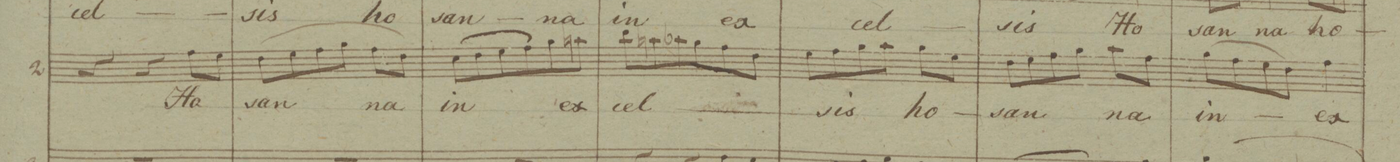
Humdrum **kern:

**kern	**text	**dynam
*I"2.	*	*
*clefC3	*	*
*k[b-]	*	*
*M3/4	*	*
4r	.	.
4r	.	.
8g\L	Ho-	.
8f\J	.	.
=29	=29	=29
(8e\L	-san-	.
8f\	.	.
8g\	.	.
8a\J	.	.
8g\L	-na	.
8e\J)	.	.
=30	=30	=30
(8d\L	in	.
8e\	.	.
8f\	.	.
8g\)	.	.
8a\	ex-	.
8bn\J	.	.
=31	=31	=31
8cc\L	-cel-	.
8bn\	.	.
8b-X\	.	.
8a\	.	.
8g\	.	.
8e\J	.	.
=32	=32	=32
8f\L	-sis	.
8g\	.	.
8a\	.	.
8b-\J	.	.
8a\L	ho-	.
8f\J	.	.
=33	=33	=33
8e\L	-san-	.
8f\	.	.
8g\	.	.
8a\J	.	.
8b-\L	-na	.
8g\J	.	.
=34	=34	=34
(8a\L	in	.
8g\	.	.
8f\	.	.
8e\J)	.	.
4g\	ex-	.
=35	=35	=35
*-	*-	*-
